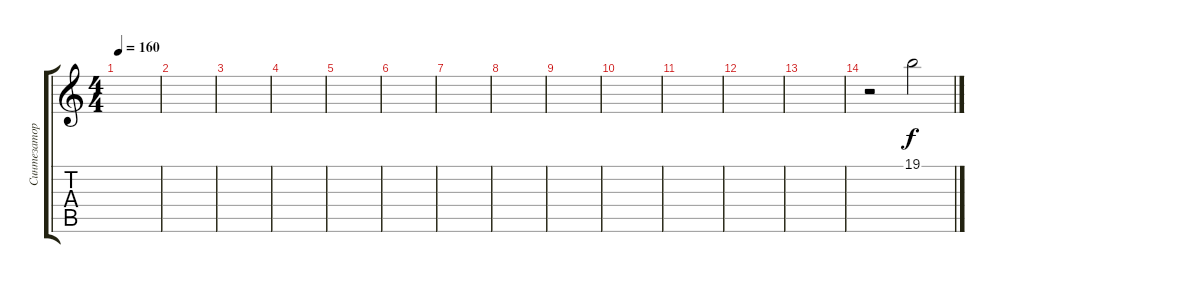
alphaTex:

\track ("Синтезатор" "Синтезатор") {instrument fx1rain}
\staff {score tabs}
\tuning (E4 B3 G3 D3 A2 E2) {hide}
\ts (4 4)
\tempo 160
\clef g2
\ks c
|
|
|
|
|
|
|
|
|
|
|
|
|
r.2 19.1.2
